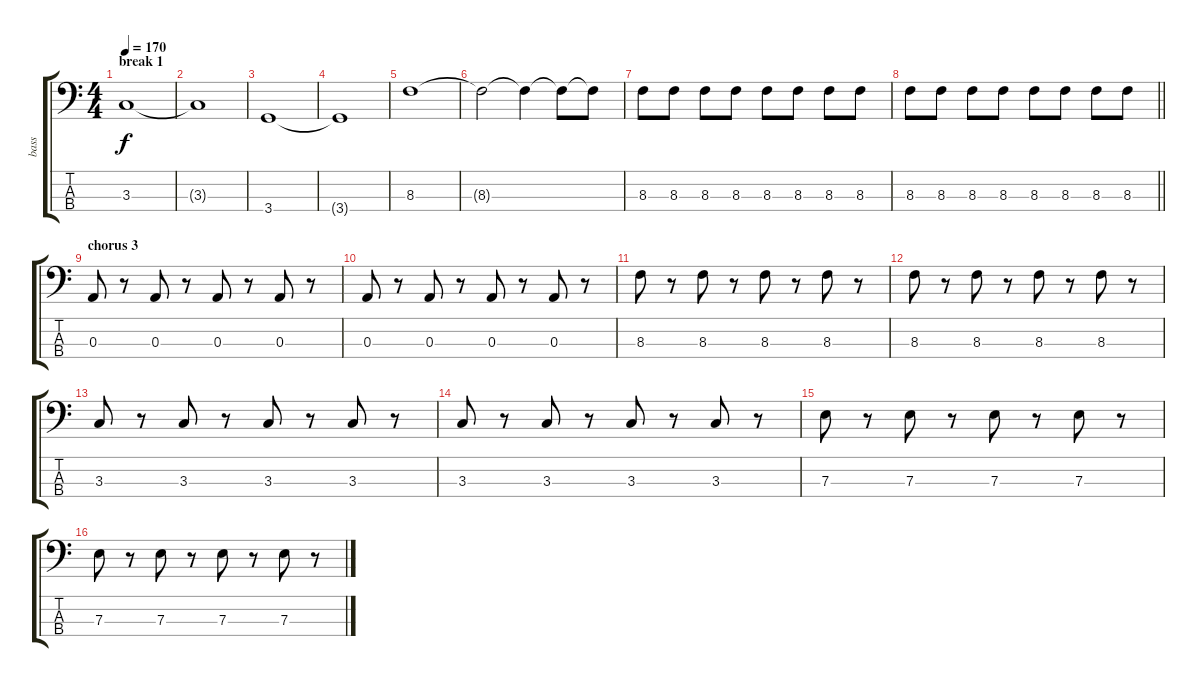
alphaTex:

\track ("bass" "bass") {instrument electricbassfinger}
\staff {score tabs}
\tuning (G2 D2 A1 E1) {hide}
\ts (4 4)
\section ("" "break 1")
\tempo 170
\clef f4
\ks c
3.3.1{dy f} |
3.3{t}.1 |
3.4.1 |
3.4{t}.1 |
8.3.1 |
8.3{t}.2 8.3{t}.4 8.3{t}.8 8.3{t}.8{volume 9} |
8.3.8{volume 16} 8.3.8 8.3.8 8.3.8 8.3.8 8.3.8 8.3.8 8.3.8 |
\barLineRight lightlight
8.3.8 8.3.8 8.3.8 8.3.8 8.3.8 8.3.8 8.3.8 8.3.8 |
\section ("" "chorus 3")
0.3.8 r.8 0.3.8 r.8 0.3.8 r.8 0.3.8 r.8 |
0.3.8 r.8 0.3.8 r.8 0.3.8 r.8 0.3.8 r.8 |
8.3.8 r.8 8.3.8 r.8 8.3.8 r.8 8.3.8 r.8 |
8.3.8 r.8 8.3.8 r.8 8.3.8 r.8 8.3.8 r.8 |
3.3.8 r.8 3.3.8 r.8 3.3.8 r.8 3.3.8 r.8 |
3.3.8 r.8 3.3.8 r.8 3.3.8 r.8 3.3.8 r.8 |
7.3.8 r.8 7.3.8 r.8 7.3.8 r.8 7.3.8 r.8 |
7.3.8 r.8 7.3.8 r.8 7.3.8 r.8 7.3.8 r.8
